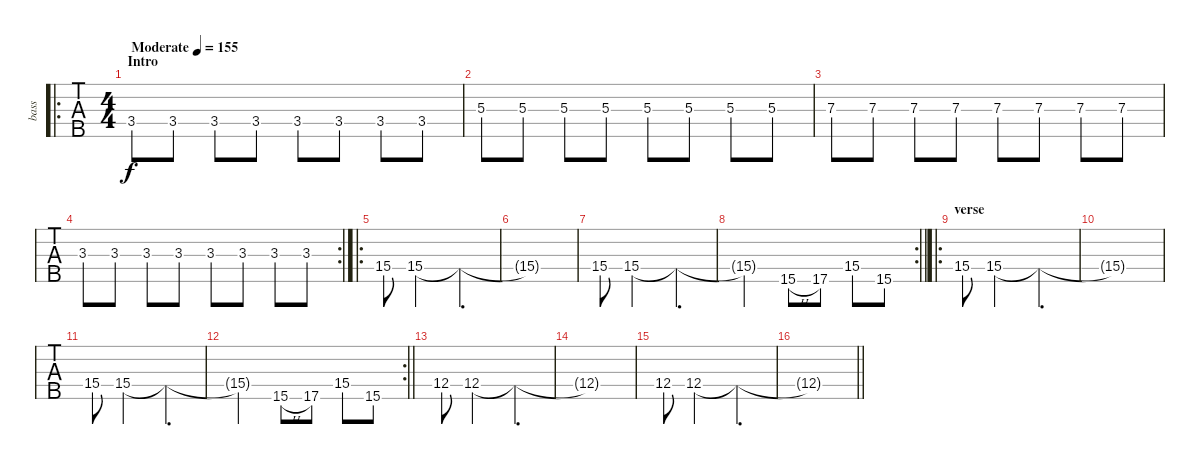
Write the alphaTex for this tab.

\track ("bass" "bass") {instrument electricbassfinger}
\staff {tabs}
\tuning (G2 D2 A1 E1 B0) {hide}
\ro
\ts (4 4)
\section ("" "Intro")
\tempo (155 "Moderate")
\clef f4
\ks c
3.4.8{dy f instrument electricbassfinger} 3.4.8 3.4.8 3.4.8 3.4.8 3.4.8 3.4.8 3.4.8 |
5.3.8 5.3.8 5.3.8 5.3.8 5.3.8 5.3.8 5.3.8 5.3.8 |
7.3.8 7.3.8 7.3.8 7.3.8 7.3.8 7.3.8 7.3.8 7.3.8 |
\rc 2
3.3.8 3.3.8 3.3.8 3.3.8 3.3.8 3.3.8 3.3.8 3.3.8 |
\ro
15.4{st}.8 15.4.2 15.4{t}.4{d} |
15.4{t}.1 |
15.4{st}.8 15.4.2 15.4{t}.4{d} |
\rc 2
\barLineRight lightlight
15.4{t}.2 15.5{h}.8 17.5.8 15.4.8 15.5.8 |
\ro
\section ("" "verse")
15.4{st}.8 15.4.2 15.4{t}.4{d} |
15.4{t}.1 |
15.4{st}.8 15.4.2 15.4{t}.4{d} |
\rc 2
\barLineRight lightlight
15.4{t}.2 15.5{h}.8 17.5.8 15.4.8 15.5.8 |
12.4{st}.8 12.4.2 12.4{t}.4{d} |
12.4{t}.1 |
12.4{st}.8 12.4.2 12.4{t}.4{d} |
\barLineRight lightlight
12.4{t}.1
